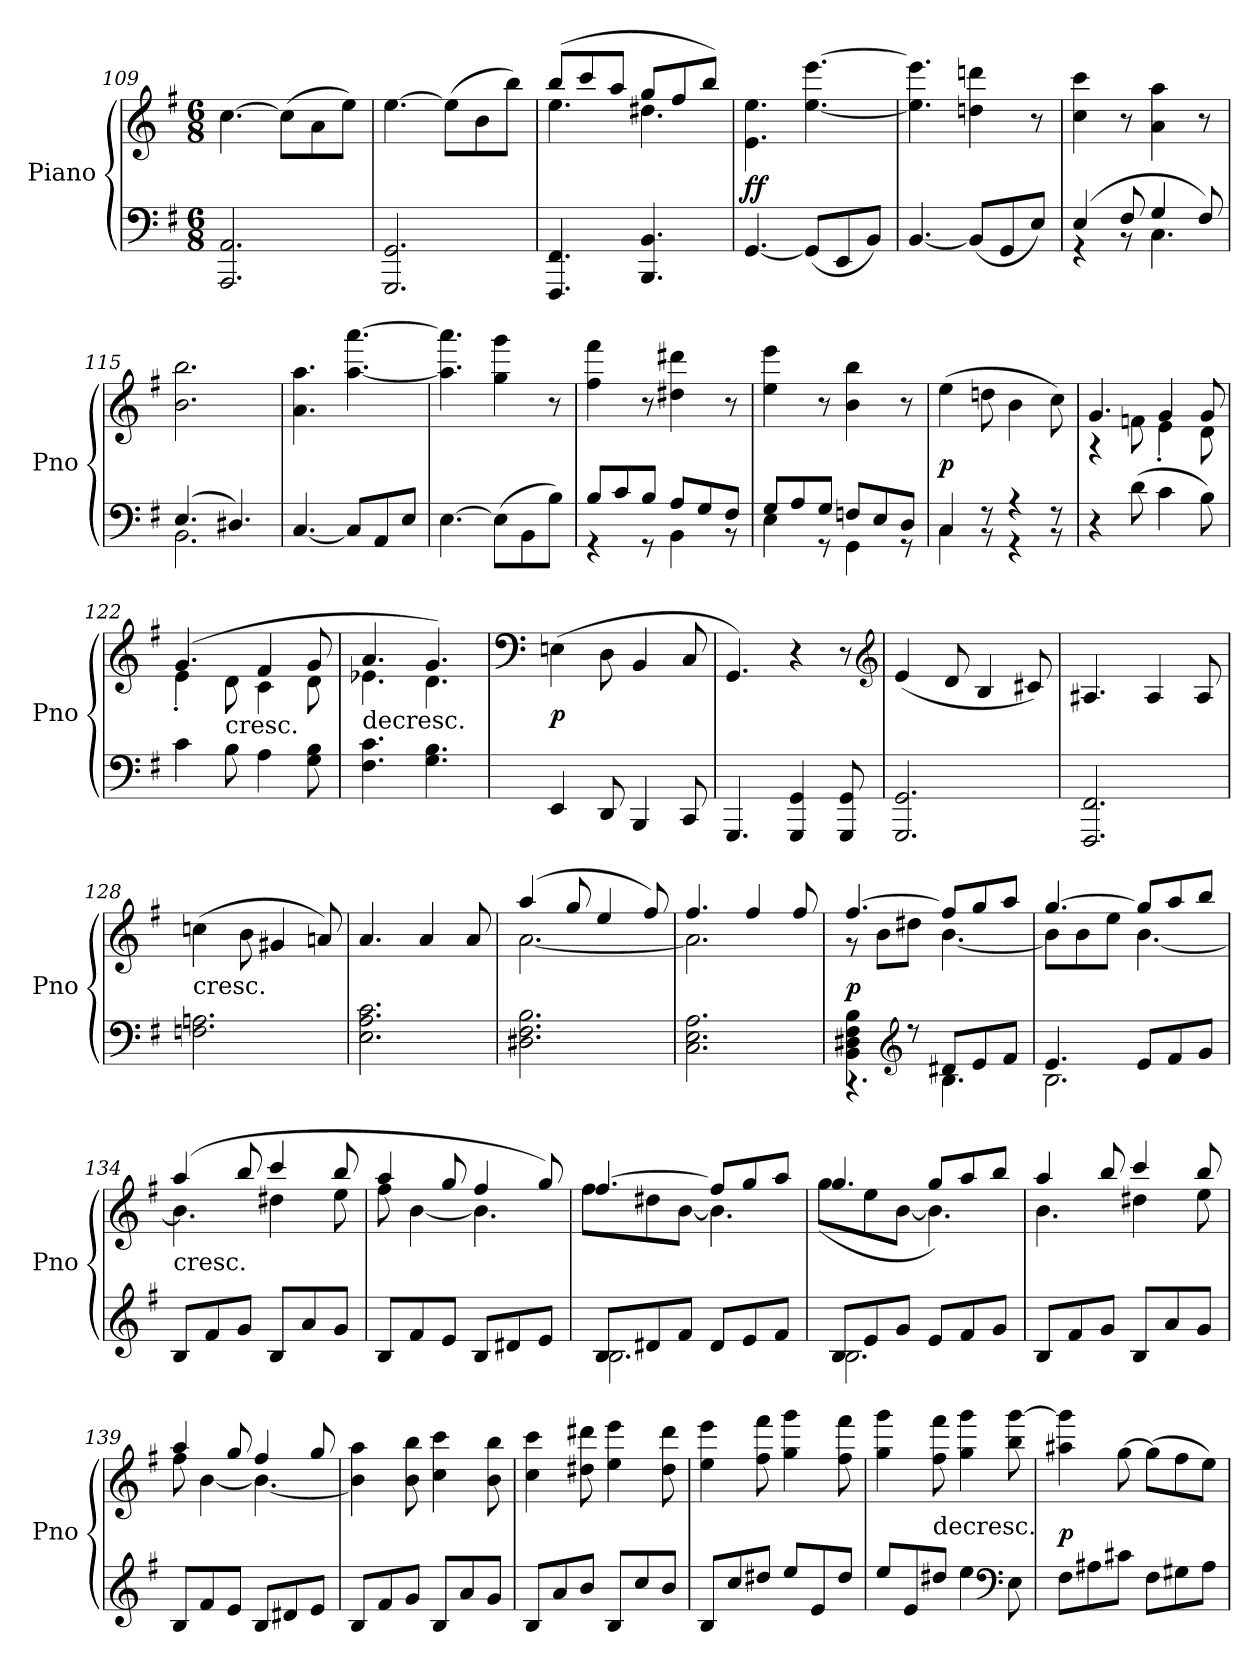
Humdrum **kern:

**kern	**kern	**dynam
*part1	*part1	*part1
*staff2	*staff1	*staff1/2
*I"Piano	*	*
*I'Pno	*	*
*clefF4	*clefG2	*
*k[f#]	*k[f#]	*
*e:	*e:	*
*M6/8	*M6/8	*
=109	=109	=109
2.AAA/ 2.AA/	[4.cc\	.
.	(8cc\L]	.
.	8a\	.
.	8ee\J)	.
=110	=110	=110
2.GGG/ 2.GG/	[4.ee\	.
.	(8ee\L]	.
.	8b\	.
.	8bb\J)	.
=111	=111	=111
*	*^	*
4.FFF#/ 4.FF#/	(8bb/L	4.ee\	.
.	8ccc/	.	.
.	8aa/J	.	.
4.BBB/ 4.BB/	8gg/L	4.dd#X\	.
.	8ff#/	.	.
.	8bb/J)	.	.
*	*v	*v	*
=112	=112	=112
[4.GG/	4.e\ 4.ee\	ff
(8GG/L]	[4.ee\ [4.eee\	.
8EE/	.	.
8BB/J)	.	.
=113	=113	=113
[4.BB/	4.ee]\ 4.eee]\	.
(8BB/L]	4ddn\ 4dddn\	.
8GG/	.	.
8E/J)	8r	.
=114	=114	=114
*^	*	*
(4E/	4r	4cc\ 4ccc\	.
8F#/	8r	8r	.
4G/	4.C\	4a\ 4aa\	.
8F#/)	.	8r	.
=115	=115	=115	=115
(4.E/	2.BB\	2.b\ 2.bb\	.
4.D#X/)	.	.	.
*v	*v	*	*
=116	=116	=116
[4.C/	4.a\ 4.aa\	.
8C/L]	[4.aa\ [4.aaa\	.
8AA/	.	.
8E/J	.	.
=117	=117	=117
[4.E\	4.aa]\ 4.aaa]\	.
(8E\L]	4gg\ 4ggg\	.
8BB\	.	.
8B\J)	8r	.
=118	=118	=118
*^	*	*
8B/L	4r	4ff#\ 4fff#\	.
8c/	.	.	.
8B/J	8r	8r	.
8A/L	4BB\	4dd#X\ 4ddd#X\	.
8G/	.	.	.
8F#/J	8r	8r	.
=119	=119	=119	=119
8G/L	4E\	4ee\ 4eee\	.
8A/	.	.	.
8G/J	8r	8r	.
8Fn/L	4GG\	4b\ 4bb\	.
8E/	.	.	.
8D/J	8r	8r	.
=120	=120	=120	=120
4C/	4C\	(4ee\	p
8r	8r	8ddn\	.
4r	4r	4b\	.
8r	8r	8cc\)	.
*v	*v	*	*
=121	=121	=121
*	*^	*
4r	4.g/	4r	.
(8d\	.	8fn\	.
4c\	4g/	4e'\	.
8B\)	8g/	8d\	.
=122	=122	=122	=122
4c\	(4.g/	4e'\	.
!	!	!LO:TX:c:t=cresc.	!
8B\	.	8d\	.
4A\	4f#/	4c\	.
8G\ 8B\	8g/	8d\	.
=123	=123	=123	=123
!	!LO:TX:c:t=decresc.	!	!
4.F#\ 4.c\	4.a/	4.e-X\	.
4.G\ 4.B\	4.g/)	4.d\	.
*	*v	*v	*
=124	=124	=124
*	*clefF4	*
4EE/	(4En\	p
8DD/	8D\	.
4BBB/	4BB/	.
8CC/	8C/	.
=125	=125	=125
4.GGG/	4.GG/)	.
4GGG/ 4GG/	4r	.
8GGG/ 8GG/	8r	.
*	*clefG2	*
=126	=126	=126
2.GGG/ 2.GG/	(4e/	.
.	8d/	.
.	4B/	.
.	8c#X/)	.
=127	=127	=127
2.FFF#/ 2.FF#/	4.A#X/	.
.	4A#/	.
.	8A#/	.
=128	=128	=128
!	!LO:TX:c:t=cresc.	!
2.Fn\ 2.An\	(4ccn\	.
.	8b\	.
.	4g#X/	.
.	8an/)	.
=129	=129	=129
2.E\ 2.A\ 2.c\	4.a/	.
.	4a/	.
.	8a/	.
=130	=130	=130
*	*^	*
2.D#X\ 2.F#\ 2.B\	(4aa/	[2.a\	.
.	8gg/	.	.
.	4ee/	.	.
.	8ff#/)	.	.
=131	=131	=131	=131
2.C\ 2.E\ 2.A\	4.ff#/	2.a\]	.
.	4ff#/	.	.
.	8ff#/	.	.
=132	=132	=132	=132
*^	*	*	*
4BB\ 4D#X\ 4F#\ 4B\	4.r	[4.ff#/	8r	p
.	.	.	8b\L	.
*clefG2	*	*	*	*
8r	.	.	8dd#X\J	.
4.B\	8d#X/L	8ff#/L]	[4.b\	.
.	8e/	8gg/	.	.
.	8f#/J	8aa/J	.	.
=133	=133	=133	=133	=133
4.e/	2.B\	[4.gg/	8b\L]	.
.	.	.	8b\	.
.	.	.	8ee\J	.
8e/L	.	8gg/L]	[4.b\	.
8f#/	.	8aa/	.	.
8g/J	.	8bb/J	.	.
*v	*v	*	*	*
=134	=134	=134	=134
!	!LO:TX:c:t=cresc.	!	!
8B/L	(4aa/	4.b\]	.
8f#/	.	.	.
8g/J	8bb/	.	.
8B/L	4ccc/	4dd#X\	.
8a/	.	.	.
8g/J	8bb/	8ee\	.
=135	=135	=135	=135
8B/L	4aa/	8ff#\	.
8f#/	.	[4b\	.
8e/J	8gg/	.	.
8B/L	4ff#/	4.b\]	.
8d#X/	.	.	.
8e/J	8gg/)	.	.
=136	=136	=136	=136
*^	*	*	*
8B/L	2.B\	[4.ff#/	8ff#\L	.
8d#X/	.	.	8dd#X\	.
8f#/J	.	.	[8b\J	.
8d#/L	.	8ff#/L]	4.b\]	.
8e/	.	8gg/	.	.
8f#/J	.	8aa/J	.	.
=137	=137	=137	=137	=137
8B/L	2.B\	4.gg/	(8gg\L	.
8e/	.	.	8ee\	.
8g/J	.	.	[8b\J	.
8e/L	.	8gg/L)	4.b\]	.
8f#/	.	8aa/	.	.
8g/J	.	8bb/J	.	.
*v	*v	*	*	*
=138	=138	=138	=138
8B/L	4aa/	4.b\	.
8f#/	.	.	.
8g/J	8bb/	.	.
8B/L	4ccc/	4dd#X\	.
8a/	.	.	.
8g/J	8bb/	8ee\	.
=139	=139	=139	=139
8B/L	4aa/	8ff#\	.
8f#/	.	[4b\	.
8e/J	8gg/	.	.
8B/L	4ff#/	4.b\_	.
8d#X/	.	.	.
8e/J	8gg/	.	.
*	*v	*v	*
=140	=140	=140
8B/L	4b]\ 4aa\	.
8f#/	.	.
8g/J	8b\ 8bb\	.
8B/L	4cc\ 4ccc\	.
8a/	.	.
8g/J	8b\ 8bb\	.
=141	=141	=141
8B/L	4cc\ 4ccc\	.
8a/	.	.
8b/J	8dd#X\ 8ddd#X\	.
8B/L	4ee\ 4eee\	.
8cc/	.	.
8b/J	8dd#\ 8ddd#\	.
=142	=142	=142
8B/L	4ee\ 4eee\	.
8cc/	.	.
8dd#X/J	8ff#\ 8fff#\	.
8ee/L	4gg\ 4ggg\	.
8e/	.	.
8dd#/J	8ff#\ 8fff#\	.
=143	=143	=143
8ee/L	4gg\ 4ggg\	.
8e/	.	.
!	!LO:TX:c:t=decresc.	!
8dd#X/J	8ff#\ 8fff#\	.
4ee\	4gg\ 4ggg\	.
*clefF4	*	*
8E\	8bb\ [8ggg\	.
=144	=144	=144
8F#\L	4aa#X\ 4ggg]\	p
8A#X\	.	.
8c#X\J	[8gg\	.
8F#\L	(8gg\L]	.
8G#X\	8ff#\	.
8A#\J	8ee\J)	.
=	=	=
*-	*-	*-
